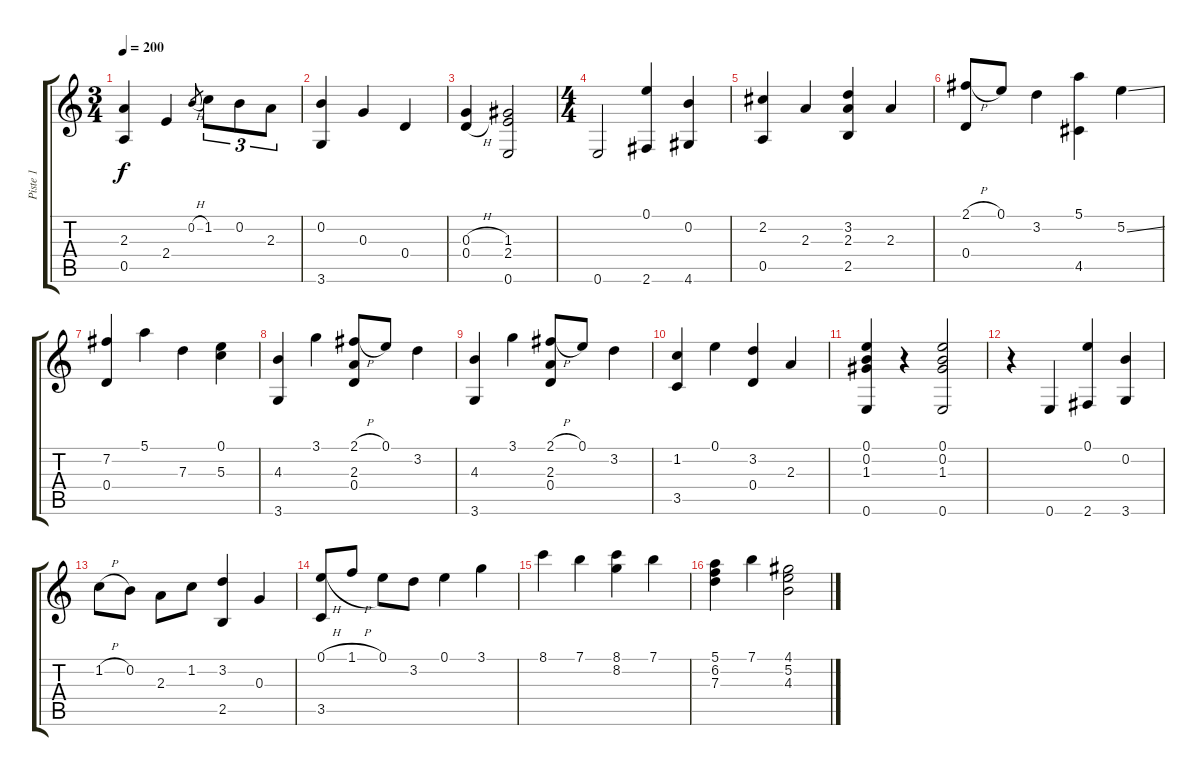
\track ("Piste 1" "Piste 1") {instrument acousticguitarsteel}
\staff {score tabs}
\tuning (E4 B3 G3 D3 A2 E2) {hide}
\ts (3 4)
\tempo 200
\clef g2
\ks c
(2.3 0.5).4{dy f} 2.4.4 0.2{h}.8{gr} 1.2.8{tu (3 2)} 0.2.8{tu (3 2)} 2.3.8{tu (3 2)} |
(0.2 3.6).4 0.3.4 0.4.4 |
(0.3{h} 0.4{h}).4 (1.3 2.4 0.6).2 |
\ts (4 4)
0.6.2 (0.1 2.6).4 (0.2 4.6).4 |
(2.2 0.5).4 2.3.4 (3.2 2.3 2.5).4 2.3.4 |
(2.1{h} 0.4).8 0.1.8 3.2.4 (5.1 4.5).4 5.2{ss}.4 |
(7.2 0.4).4 5.1.4 7.3.4 (0.1 5.3).4 |
(4.3 3.6).4 3.1.4 (2.1{h} 2.3 0.4).8 0.1.8 3.2.4 |
(4.3 3.6).4 3.1.4 (2.1{h} 2.3 0.4).8 0.1.8 3.2.4 |
(1.2 3.5).4 0.1.4 (3.2 0.4).4 2.3.4 |
(0.1 0.2 1.3 0.6).4 r.4 (0.1 0.2 1.3 0.6).2 |
r.4 0.6.4 (0.1 2.6).4 (0.2 3.6).4 |
1.2{h}.8 0.2.8 2.3.8 1.2.8 (3.2 2.5).4 0.3.4 |
(0.1{h} 3.5).8 1.1{h}.8 0.1.8 3.2.8 0.1.4 3.1.4 |
8.1.4 7.1.4 (8.1 8.2).4 7.1.4 |
(5.1 6.2 7.3).4 7.1.4 (4.1 5.2 4.3).2
